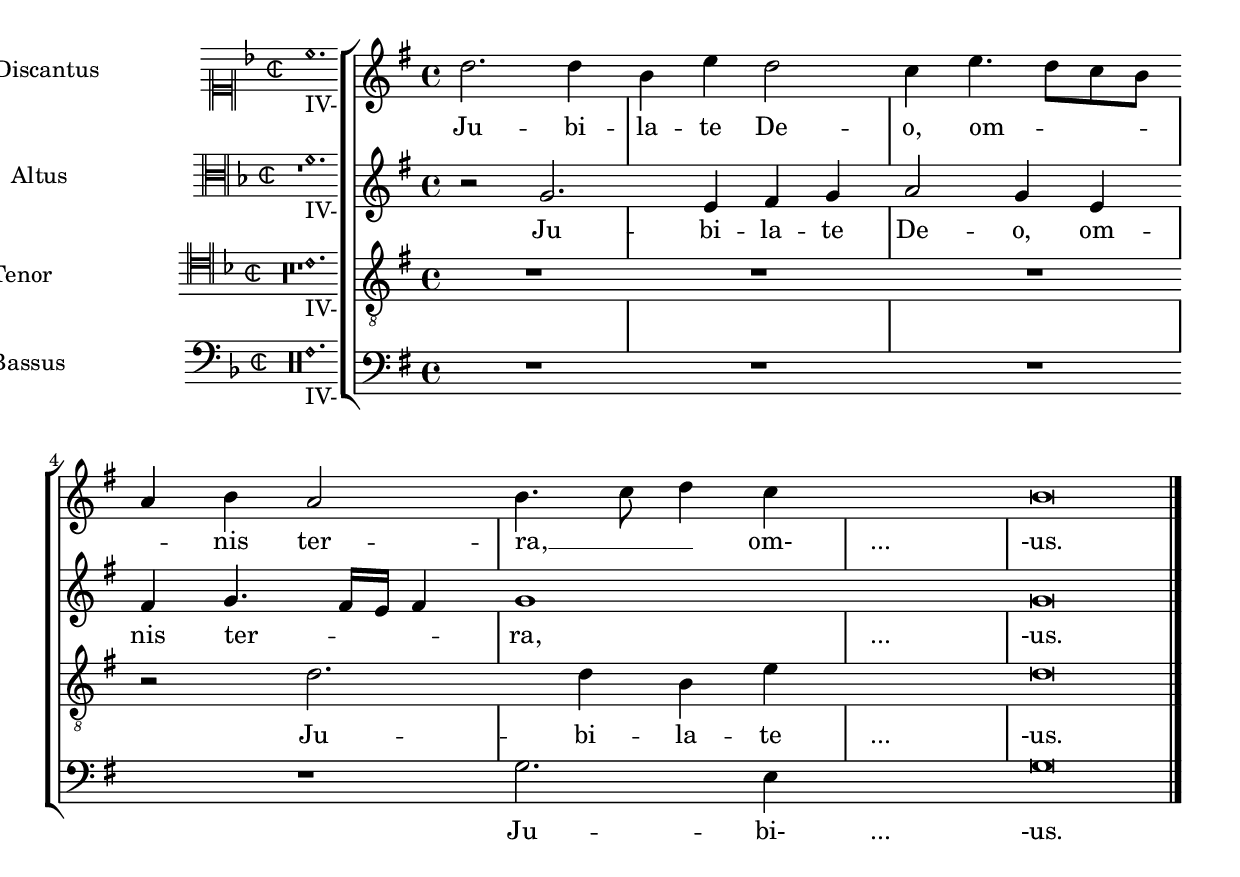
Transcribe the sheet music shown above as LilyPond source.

%% Do not edit this file; it is automatically
%% generated from LSR http://lsr.dsi.unimi.it
%% This file is in the public domain.
\version "2.13.20"

\header {
  lsrtags = "ancient-notation, tweaks-and-overrides"

%% Translation of GIT committish: e0aa246e0ed1a86dc41a99ab79bff822d3320aa7
  texidoces = "
A modo de alternativa para obtener auténticos «incipit»
independientes de la partitura principal, se incluyen como
elemento de marcado en el campo que se usa normalmente para el
nombre del instrumento. Por el momento, la letra sólo se puede
añadir como marcado directo. Por desgracia, su espaciado no es
análogo al de la letra principal.

"
  doctitlees = "Transcripción de música antigua con incipit"

  texidoc = "
As a workaround to get real incipits which are independent from the
main score these are included as a markup into the field normally used
for the instrument name. As for now lyrics can only be added as a
direct markup. It doesn't unfortunately conform with the spacing of the
main lyrics.

"
  doctitle = "Transcription of Ancient music with incipit"
} % begin verbatim

global = {
  \set Score.skipBars = ##t
  \key g \major
  \time 4/4
  %make the staff lines invisible on staves
  \override Staff.BarLine #'transparent = ##t
  \skip 1*8 % the actual music
  % let finis bar go through all staves
  \override Staff.BarLine #'transparent = ##f
  % finis bar
  \bar "|."
}

discantusNotes = {
  \transpose c' c'' {
    \clef treble
    d'2. d'4 |
    b e' d'2 |
    c'4 e'4.( d'8 c' b |
    a4) b a2 |
    b4.( c'8 d'4) c'4 |
    \once \override NoteHead #'transparent = ##t c'1 |
    b\breve |
  }
}

discantusLyrics = \lyricmode {
  Ju -- bi -- |
  la -- te De -- |
  o, om --
  nis ter -- |
  ra, __ om- |
  "..." |
  -us. |
}

altusNotes = {
  \transpose c' c'' {
    \clef treble
    r2 g2. e4 fis g | % two bars
    a2 g4 e |
    fis g4.( fis16 e fis4) |
    g1 |
    \once \override NoteHead #'transparent = ##t g1 |
    g\breve |
  }
}

altusLyrics = \lyricmode {
  Ju -- bi -- la -- te | % two bars
  De -- o, om -- |
  nis ter -- ra, |
  "..." |
  -us. |
}

tenorNotes = {
  \transpose c' c' {
    \clef "treble_8"
    R1 |
    R1 |
    R1 |
    r2 d'2. d'4 b e' | % two bars
    \once \override NoteHead #'transparent = ##t e'1 |
    d'\breve |
  }
}

tenorLyrics = \lyricmode {
  Ju -- bi -- la -- te | % two bars
  "..." |
  -us.
}

bassusNotes = {
  \transpose c' c' {
    \clef bass
    R1 |
    R1 |
    R1 |
    R1 |
    g2. e4 |
    \once \override NoteHead #'transparent = ##t e1 |
    g\breve |
  }
}

bassusLyrics = \lyricmode {
  Ju -- bi- |
  "..." |
  -us.
}

incipitDiscantus = \markup {
  \score {
    {
      \set Staff.instrumentName = #"Discantus "
      \override NoteHead #'style = #'neomensural
      \override Rest #'style = #'neomensural
      \override Staff.TimeSignature #'style = #'neomensural
      \cadenzaOn
      \clef "neomensural-c1"
      \key f \major
      \time 2/2
      c''1._"IV-" s2  %two bars
      \skip 1*8 % eight bars
    }
    \layout {
      \context {
        \Voice
        \remove "Ligature_bracket_engraver"
        \consists "Mensural_ligature_engraver"
      }
      line-width = 4.5\cm
    }
  }
}

incipitAltus = \markup {
  \score {
    {
      \set Staff.instrumentName = #"Altus "
      \override NoteHead #'style = #'neomensural
      \override Rest #'style = #'neomensural
      \override Staff.TimeSignature #'style = #'neomensural
      \cadenzaOn
      \clef "neomensural-c3"
      \key f \major
      \time 2/2
      r1        % one bar
      f'1._"IV-" s2   % two bars
      \skip 1*7 % seven bars
    }
    \layout {
      \context {
        \Voice
        \remove "Ligature_bracket_engraver"
        \consists "Mensural_ligature_engraver"
      }
      line-width = 4.5\cm
    }
  }
}

incipitTenor = \markup {
  \score {
    {
      \set Staff.instrumentName = #"Tenor  "
      \override NoteHead #'style = #'neomensural
      \override Rest #'style = #'neomensural
      \override Staff.TimeSignature #'style = #'neomensural
      \cadenzaOn
      \clef "neomensural-c4"
      \key f \major
      \time 2/2
      r\longa   % four bars
      r\breve   % two bars
      r1        % one bar
      c'1._"IV-" s2   % two bars
      \skip 1   % one bar
    }
    \layout {
      \context {
        \Voice
        \remove "Ligature_bracket_engraver"
        \consists "Mensural_ligature_engraver"
      }
      line-width = 4.5\cm
    }
  }
}

incipitBassus = \markup {
  \score {
    {
      \set Staff.instrumentName = #"Bassus  "
      \override NoteHead #'style = #'neomensural
      \override Rest #'style = #'neomensural
      \override Staff.TimeSignature #'style = #'neomensural
      \cadenzaOn
      \clef "bass"
      \key f \major
      \time 2/2
      % incipit
      r\maxima  % eight bars
      f1._"IV-" s2    % two bars
    }
    \layout {
      \context {
        \Voice
        \remove "Ligature_bracket_engraver"
        \consists "Mensural_ligature_engraver"
      }
      line-width = 4.5\cm
    }
  }
}

%StaffGroup is used instead of ChoirStaff to get bar lines between systems
\score {
  <<
    \new StaffGroup = choirStaff <<
      \new Voice = "discantusNotes" <<
        \global
        \set Staff.instrumentName = \incipitDiscantus
        \discantusNotes
      >>
      \new Lyrics = "discantusLyrics" \lyricsto discantusNotes { \discantusLyrics }

      \new Voice = "altusNotes" <<
        \global
        \set Staff.instrumentName = \incipitAltus
        \altusNotes
      >>
      \new Lyrics = "altusLyrics" \lyricsto altusNotes { \altusLyrics }

      \new Voice = "tenorNotes" <<
        \global
        \set Staff.instrumentName = \incipitTenor
        \tenorNotes
      >>
      \new Lyrics = "tenorLyrics" \lyricsto tenorNotes { \tenorLyrics }

      \new Voice = "bassusNotes" <<
        \global
        \set Staff.instrumentName = \incipitBassus
        \bassusNotes
      >>
    >>
    \new Lyrics = "bassusLyrics" \lyricsto bassusNotes { \bassusLyrics }
    %Keep the bass lyrics outside of the staff group to avoid bar lines
    %between the lyrics.
  >>

  \layout {
    \context {
      \Score
      % no bars in staves
      \override BarLine #'transparent = ##t
    }
    % the next three instructions keep the lyrics between the bar lines
    \context {
      \Lyrics
      \consists "Bar_engraver"
      \override BarLine #'transparent = ##t
    }
    \context {
      \StaffGroup
      \consists "Separating_line_group_engraver"
    }
    \context {
      \Voice
      % no slurs
      \override Slur #'transparent = ##t
      % Comment in the below "\remove" command to allow line
      % breaking also at those barlines where a note overlaps
      % into the next bar.  The command is commented out in this
      % short example score, but especially for large scores, you
      % will typically yield better line breaking and thus improve
      % overall spacing if you comment in the following command.
      %\remove "Forbid_line_break_engraver"
    }
    indent = 5\cm
  }
}

